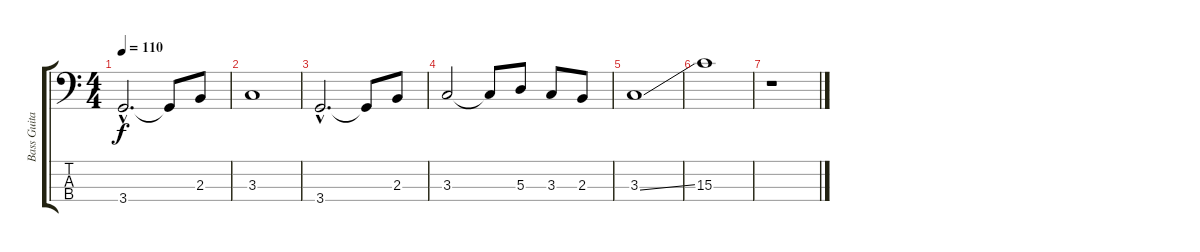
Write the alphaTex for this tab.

\track ("Bass Guitar - Kelly Nickels" "Bass Guita") {instrument electricbassfinger}
\staff {score tabs}
\tuning (G2 D2 A1 E1) {hide}
\ts (4 4)
\tempo 110
\clef f4
\ks c
3.4{hac}.2{d dy f} 3.4{t}.8 2.3.8 |
3.3.1 |
3.4{hac}.2{d} 3.4{t}.8 2.3.8 |
3.3.2 3.3{t}.8 5.3.8 3.3.8 2.3.8 |
3.3{ss}.1 |
15.3.1 |
r.1
